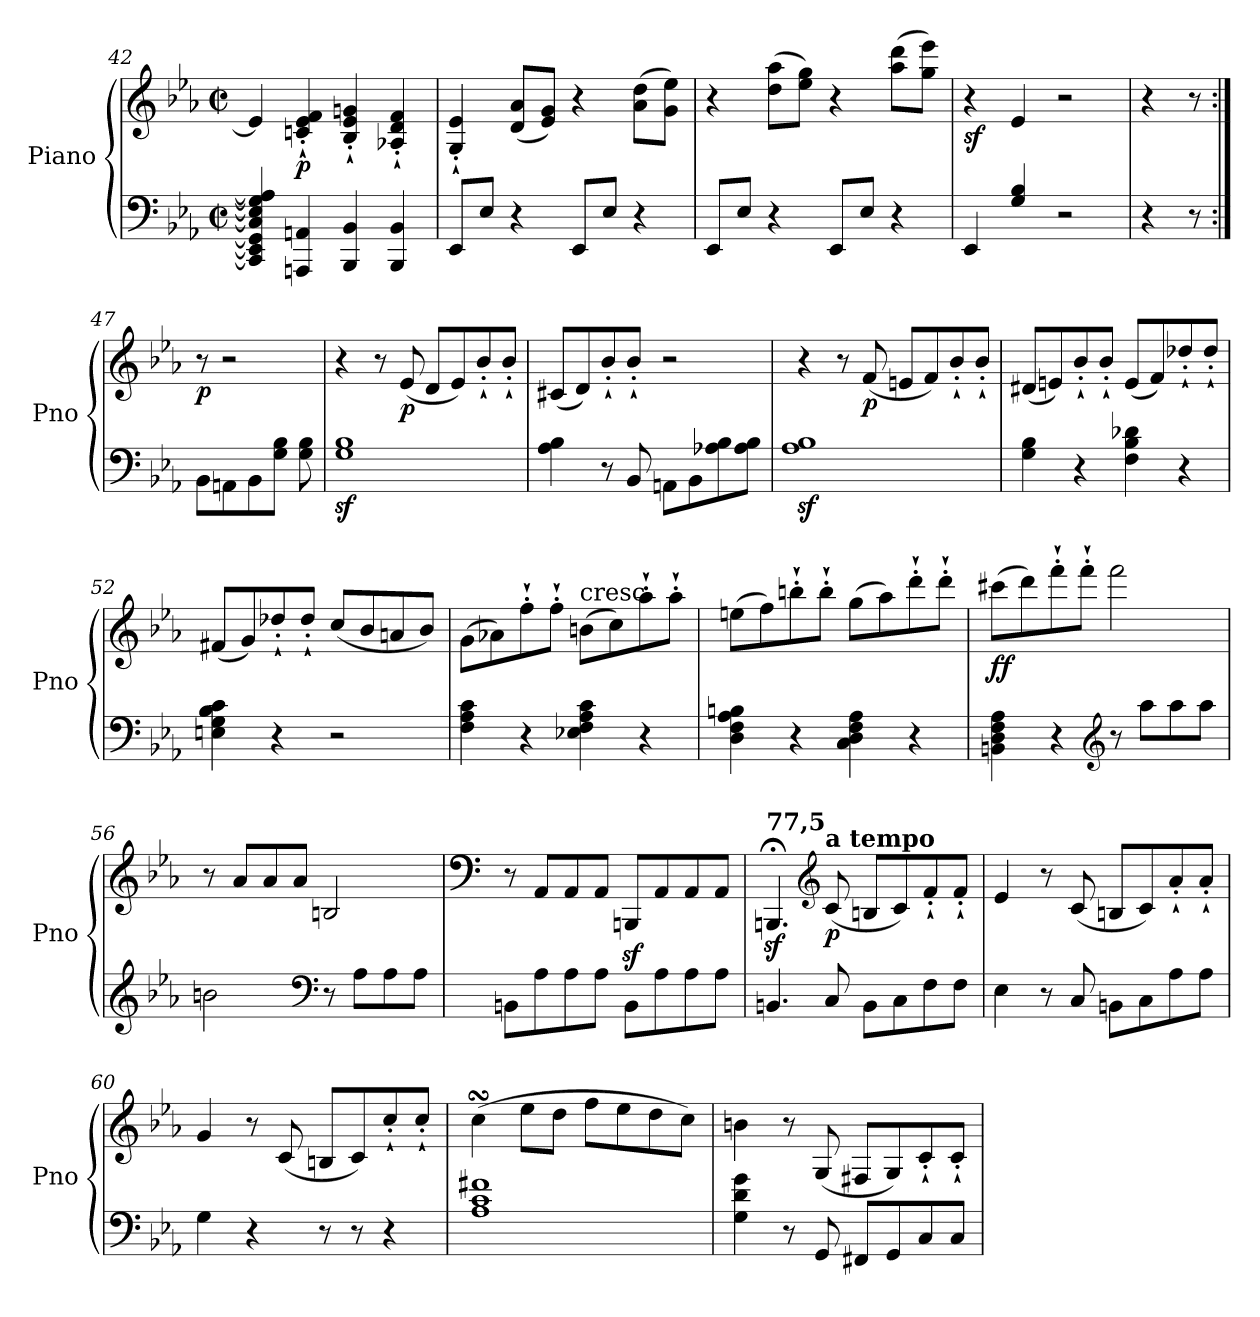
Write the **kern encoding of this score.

**kern	**kern	**dynam
*part1	*part1	*part1
*staff2	*staff1	*staff1/2
*I"Piano	*	*
*I'Pno	*	*
*clefF4	*clefG2	*
*k[b-e-a-]	*k[b-e-a-]	*
*E-:	*E-:	*
*M2/2	*M2/2	*
*met(c|)	*met(c|)	*
=42	=42	=42
4CC-/] 4EE-/] 4GG-/] 4C-/] 4E-/] 4G-/] 4A/]	4e-/]	.
!	!	!LO:DY:b
4AAAn/ 4AAn/	4cn/'` 4e-/'` 4f/'`	p
4BBB-/ 4BB-/	4B-/'` 4e-/'` 4gn/'`	.
4BBB-/ 4BB-/	4A-X/'` 4d/'` 4f/'`	.
=43	=43	=43
8EE-/L	4G/'` 4e-/'`	.
8E-/J	.	.
4r	(<8d/ 8a-/L	.
.	8e-/ 8g/J)	.
8EE-/L	4r	.
8E-/J	.	.
4r	(>8a-\ 8dd\L	.
.	8g\ 8ee-\J)	.
=44	=44	=44
8EE-/L	4r	.
8E-/J	.	.
4r	(>8dd\ 8aa-\L	.
.	8ee-\ 8gg\J)	.
8EE-/L	4r	.
8E-/J	.	.
4r	(>8aa-\ 8ddd\L	.
.	8gg\ 8eee-\J)	.
=45	=45	=45
!	!	!LO:DY:b
4EE-/	4r	sf
4G/ 4B-/	4e-/	.
2r	2r	.
=46	=46	=46
4r	4r	.
8r	8r	.
!!LO:LB:g=z
=47:|!	=47:|!	=47:|!
!	!	!LO:DY:b
8BB-\L	8r	p
8AAn\	2r	.
8BB-\	.	.
8G\ 8B-\J	.	.
8G\ 8B-\	.	.
=48	=48	=48
1Gz< 1B-z<	4r	.
.	8r	.
!	!	!LO:DY:b
.	(<8e-/	p
.	8d/L	.
.	8e-/)	.
.	8b-'`/	.
.	8b-'`/J	.
=49	=49	=49
4A-\ 4B-\	(<8c#X/L	.
.	8d/)	.
8r	8b-'`/	.
8BB-/	8b-'`/J	.
8AAn\L	2r	.
8BB-\	.	.
8A-X\ 8B-\	.	.
8A-\ 8B-\J	.	.
=50	=50	=50
1A-z< 1B-z<	4r	.
.	8r	.
!	!	!LO:DY:b
.	(<8f/	p
.	8en/L	.
.	8f/)	.
.	8b-'`/	.
.	8b-'`/J	.
=51	=51	=51
4G\ 4B-\	(<8d#X/L	.
.	8en/)	.
4r	8b-'`/	.
.	8b-'`/J	.
4F\ 4B-\ 4d-X\	(<8e/L	.
.	8f/)	.
4r	8dd-X'`/	.
.	8dd-'`/J	.
!!LO:LB:g=z
=52	=52	=52
4En\ 4G\ 4B-\ 4c\	(<8f#X/L	.
.	8g/)	.
4r	8dd-X'`/	.
.	8dd-'`/J	.
2r	(<8cc/L	.
.	8b-/	.
.	8an/	.
.	8b-/J)	.
=53	=53	=53
4F\ 4A-\ 4c\	(>8g\L	.
.	8a-X\)	.
4r	8ff'`\	.
.	8ff'`\J	.
!	!LO:TX:a:t=cresc.	!
4E-X\ 4F\ 4A-\ 4c\	(>8bn\L	.
.	8cc\)	.
4r	8aa-'`\	.
.	8aa-'`\J	.
=54	=54	=54
4D\ 4F\ 4A-\ 4Bn\	(>8een\L	.
.	8ff\)	.
4r	8bbn'`\	.
.	8bb'`\J	.
4C\ 4D\ 4F\ 4A-\	(>8gg\L	.
.	8aa-\)	.
4r	8ddd'`\	.
.	8ddd'`\J	.
=55	=55	=55
!	!	!LO:DY:b
4BBn\ 4D\ 4F\ 4A-\	(>8ccc#X\L	ff
.	8ddd\)	.
4r	8fff'`\	.
.	8fff'`\J	.
*clefG2	*	*
8r	2fff\	.
8aa-\L	.	.
8aa-\	.	.
8aa-\J	.	.
!!LO:LB:g=z
=56	=56	=56
2bn\	8r	.
.	8a-/L	.
.	8a-/	.
.	8a-/J	.
*clefF4	*	*
8r	2Bn/	.
8A-\L	.	.
8A-\	.	.
8A-\J	.	.
=57	=57	=57
*	*clefF4	*
8BBn\L	8r	.
8A-\	8AA-/L	.
8A-\	8AA-/	.
8A-\J	8AA-/J	.
8BB\L	8BBBnz</L	.
8A-\	8AA-/	.
8A-\	8AA-/	.
8A-\J	8AA-/J	.
=58	=58	=58
!	!LO:TX:a:B:t=77,5	!
4.BBn/	4.BBBnz<;</	.
*	*clefG2	*
!	!LO:TX:a:B:t=a tempo	!
!	!	!LO:DY:b
8C/	(<8c/	p
8BB\L	8Bn/L	.
8C\	8c/)	.
8F\	8f'`/	.
8F\J	8f'`/J	.
=59	=59	=59
4E-\	4e-/	.
8r	8r	.
8C/	(<8c/	.
8BBn\L	8Bn/L	.
8C\	8c/)	.
8A-\	8a-'`/	.
8A-\J	8a-'`/J	.
!!LO:LB:g=z
=60	=60	=60
4G\	4g/	.
4r	8r	.
.	(<8c/	.
8r	8Bn/L	.
8r	8c/)	.
4r	8cc'`/	.
.	8cc'`/J	.
=61	=61	=61
1A- 1c 1f#X	(>4ccsSSS\	.
.	8ee-\L	.
.	8dd\J	.
.	8ff\L	.
.	8ee-\	.
.	8dd\	.
.	8cc\J)	.
=62	=62	=62
4G\ 4d\ 4g\	4bn\	.
8r	8r	.
8GG/	(<8G/	.
8FF#X/L	8F#X/L	.
8GG/	8G/)	.
8C/	8c'`/	.
8C/J	8c'`/J	.
=	=	=
*-	*-	*-
